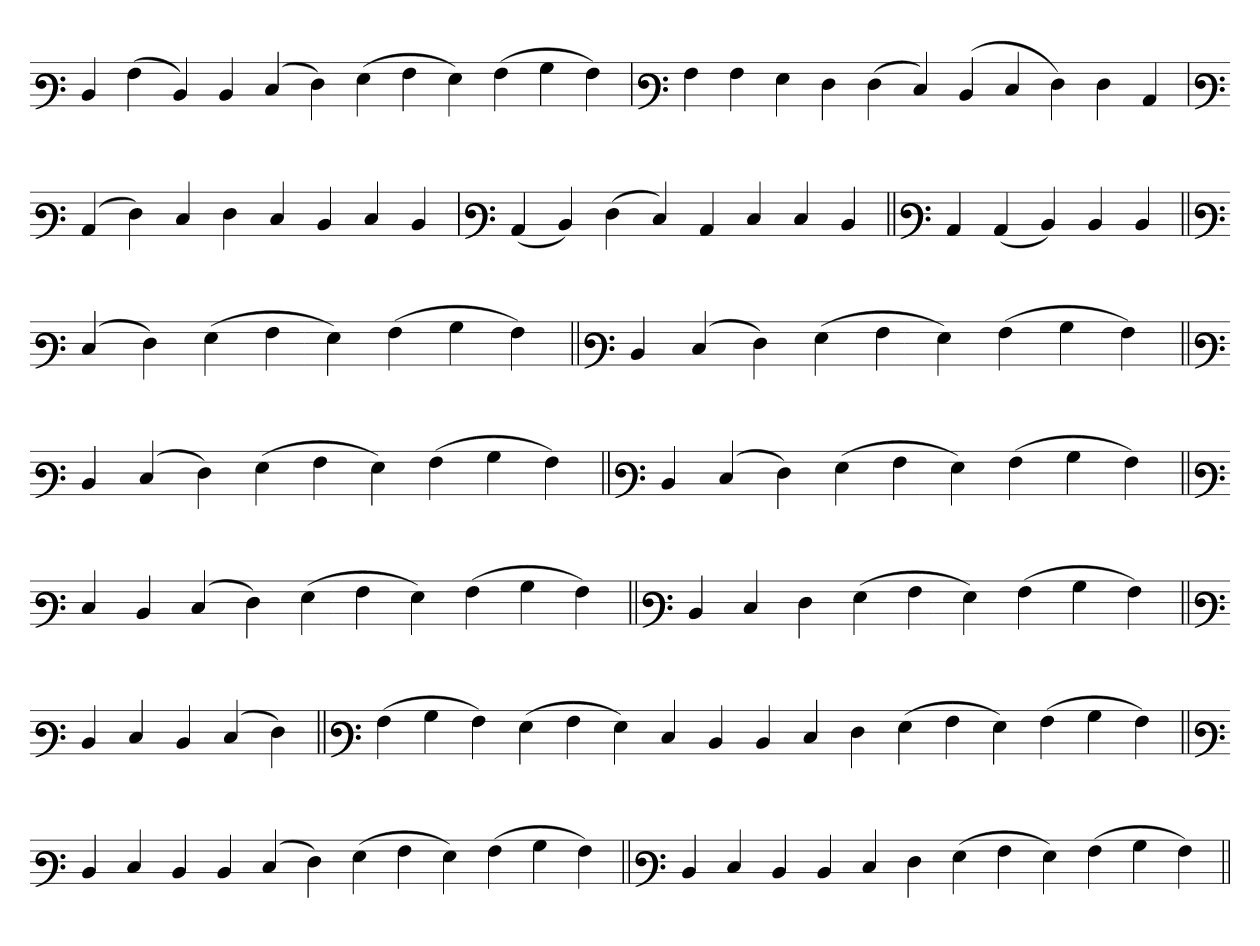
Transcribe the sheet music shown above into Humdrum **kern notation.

**kern
*part1
*staff1
*clefF3
=
4D
(4A
4D)
4D
(4E
4F)
(4G
4A
4G)
(4A
4B
4A)
='
*clefF3
4A
4A
4G
4F
(4F
4E)
(4D
4E
4F)
4F
4C
=
*clefF3
(4C
4F)
4E
4F
4E
4D
4E
4D
=`
*clefF3
(4C
4D)
(4F
4E)
4C
4E
4E
4D
=||
*clefF3
4C
(4C
4D)
4D
4D
=||
*clefF3
(4E
4F)
(4G
4A
4G)
(4A
4B
4A)
=||
*clefF3
4D
(4E
4F)
(4G
4A
4G)
(4A
4B
4A)
=||
*clefF3
4D
(4E
4F)
(4G
4A
4G)
(4A
4B
4A)
=||
*clefF3
4D
(4E
4F)
(4G
4A
4G)
(4A
4B
4A)
=||
*clefF3
4E
4D
(4E
4F)
(4G
4A
4G)
(4A
4B
4A)
=||
*clefF3
4D
4E
4F
(4G
4A
4G)
(4A
4B
4A)
=||
*clefF3
4D
4E
4D
(4E
4F)
=||
*clefF3
(4A
4B
4A)
(4G
4A
4G)
4E
4D
4D
4E
4F
(4G
4A
4G)
(4A
4B
4A)
=||
*clefF3
4D
4E
4D
4D
(4E
4F)
(4G
4A
4G)
(4A
4B
4A)
=||
*clefF3
4D
4E
4D
4D
4E
4F
(4G
4A
4G)
(4A
4B
4A)
=||
*-
